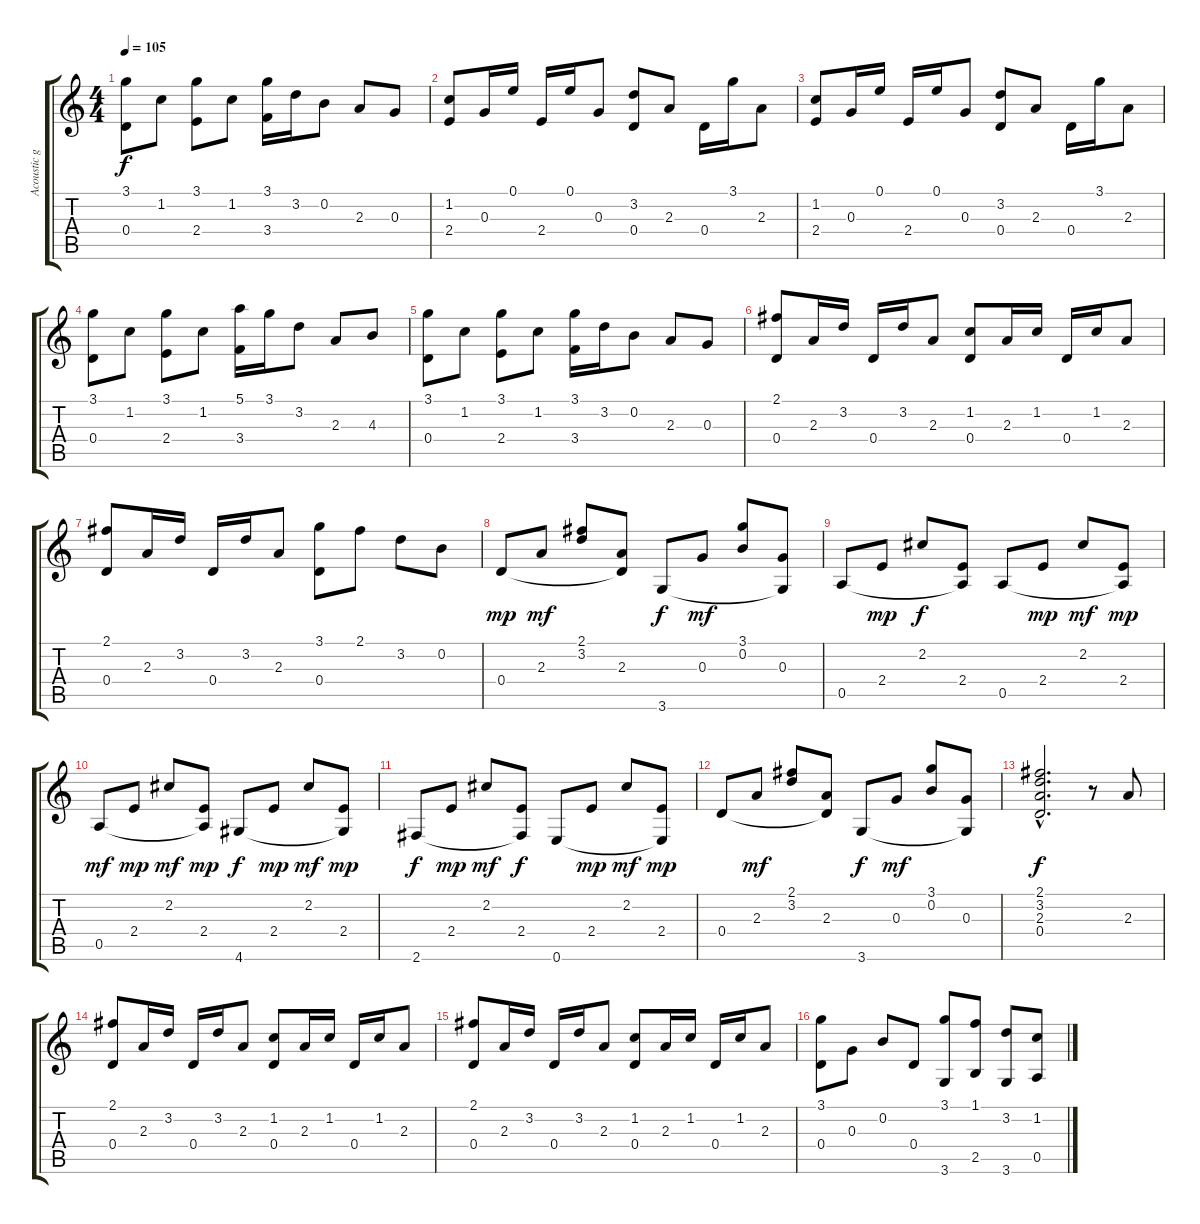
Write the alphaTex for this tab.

\track ("Acoustic guitar" "Acoustic g") {instrument acousticguitarsteel}
\staff {score tabs}
\tuning (E4 B3 G3 D3 A2 E2) {hide}
\ts (4 4)
\tempo 105
\clef g2
\ks c
(3.1 0.4).8{dy f} 1.2.8 (3.1 2.4).8 1.2.8 (3.1 3.4).16 3.2.16 0.2.8 2.3.8 0.3.8 |
(1.2 2.4).8 0.3.16 0.1.16 2.4.16 0.1.16 0.3.8 (3.2 0.4).8 2.3.8 0.4.16 3.1.16 2.3.8 |
(1.2 2.4).8 0.3.16 0.1.16 2.4.16 0.1.16 0.3.8 (3.2 0.4).8 2.3.8 0.4.16 3.1.16 2.3.8 |
(3.1 0.4).8 1.2.8 (3.1 2.4).8 1.2.8 (5.1 3.4).16 3.1.16 3.2.8 2.3.8 4.3.8 |
(3.1 0.4).8 1.2.8 (3.1 2.4).8 1.2.8 (3.1 3.4).16 3.2.16 0.2.8 2.3.8 0.3.8 |
(2.1 0.4).8 2.3.16 3.2.16 0.4.16 3.2.16 2.3.8 (1.2 0.4).8 2.3.16 1.2.16 0.4.16 1.2.16 2.3.8 |
(2.1 0.4).8 2.3.16 3.2.16 0.4.16 3.2.16 2.3.8 (3.1 0.4).8 2.1.8 3.2.8 0.2.8 |
0.4.8{dy mp} 2.3.8{dy mf} (2.1 3.2).8 (2.3 0.4{t}).8 3.6.8{dy f} 0.3.8{dy mf} (3.1 0.2).8 (0.3 3.6{t}).8 |
0.5.8 2.4.8{dy mp} 2.2.8{dy f} (2.4 0.5{t}).8 0.5.8 2.4.8{dy mp} 2.2.8{dy mf} (2.4 0.5{t}).8{dy mp} |
0.5.8{dy mf} 2.4.8{dy mp} 2.2.8{dy mf} (2.4 0.5{t}).8{dy mp} 4.6.8{dy f} 2.4.8{dy mp} 2.2.8{dy mf} (2.4 4.6{t}).8{dy mp} |
2.6.8{dy f} 2.4.8{dy mp} 2.2.8{dy mf} (2.4 2.6{t}).8{dy f} 0.6.8 2.4.8{dy mp} 2.2.8{dy mf} (2.4 0.6{t}).8{dy mp} |
0.4.8 2.3.8{dy mf} (2.1 3.2).8 (2.3 0.4{t}).8 3.6.8{dy f} 0.3.8{dy mf} (3.1 0.2).8 (0.3 3.6{t}).8 |
(2.1{hac} 3.2{hac} 2.3{hac} 0.4{hac}).2{d dy f} r.8 2.3.8 |
(2.1 0.4).8 2.3.16 3.2.16 0.4.16 3.2.16 2.3.8 (1.2 0.4).8 2.3.16 1.2.16 0.4.16 1.2.16 2.3.8 |
(2.1 0.4).8 2.3.16 3.2.16 0.4.16 3.2.16 2.3.8 (1.2 0.4).8 2.3.16 1.2.16 0.4.16 1.2.16 2.3.8 |
(3.1 0.4).8 0.3.8 0.2.8 0.4.8 (3.1 3.6).8 (1.1 2.5).8 (3.2 3.6).8 (1.2 0.5).8
